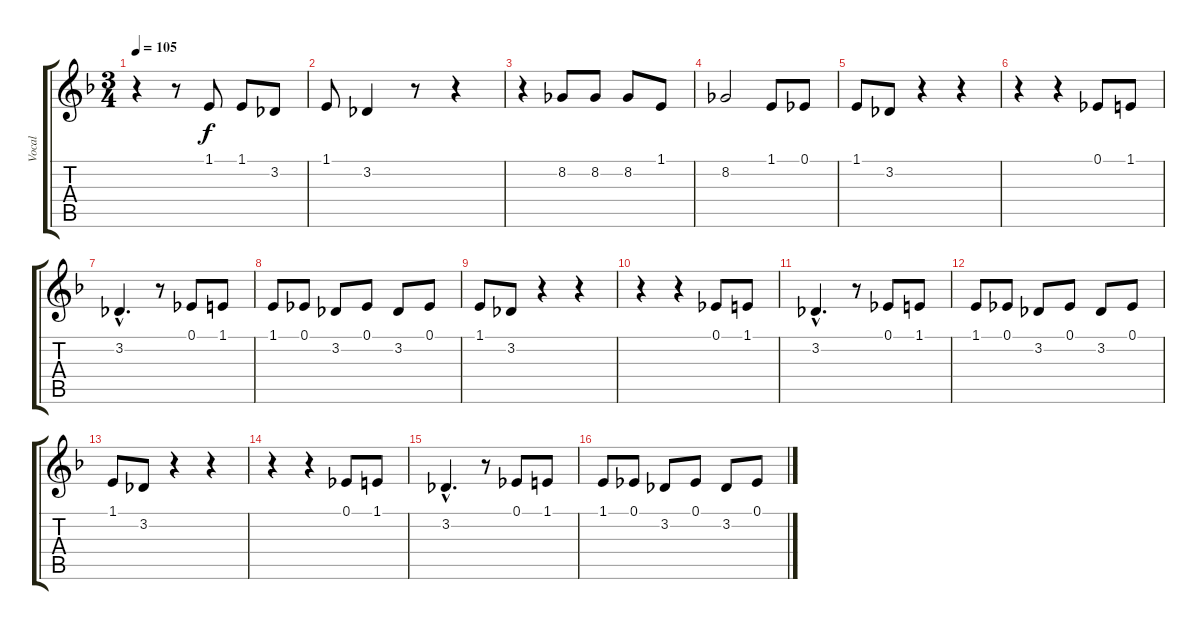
\track ("Vocal" "Vocal") {instrument stringensemble1}
\staff {score tabs}
\tuning (Eb4 Bb3 Gb3 Db3 Ab2 Eb2) {hide}
\ts (3 4)
\tempo 105
\clef g2
\ks f
r.4{dy f} r.8 1.1.8 1.1.8 3.2.8 |
1.1.8 3.2.4 r.8 r.4 |
r.4 8.2.8 8.2.8 8.2.8 1.1.8 |
8.2.2 1.1.8 0.1.8 |
1.1.8 3.2.8 r.4 r.4 |
r.4 r.4 0.1.8 1.1.8 |
3.2{hac}.4{d} r.8 0.1.8 1.1.8 |
1.1.8 0.1.8 3.2.8 0.1.8 3.2.8 0.1.8 |
1.1.8 3.2.8 r.4 r.4 |
r.4 r.4 0.1.8 1.1.8 |
3.2{hac}.4{d} r.8 0.1.8 1.1.8 |
1.1.8 0.1.8 3.2.8 0.1.8 3.2.8 0.1.8 |
1.1.8 3.2.8 r.4 r.4 |
r.4 r.4 0.1.8 1.1.8 |
3.2{hac}.4{d} r.8 0.1.8 1.1.8 |
1.1.8 0.1.8 3.2.8 0.1.8 3.2.8 0.1.8
